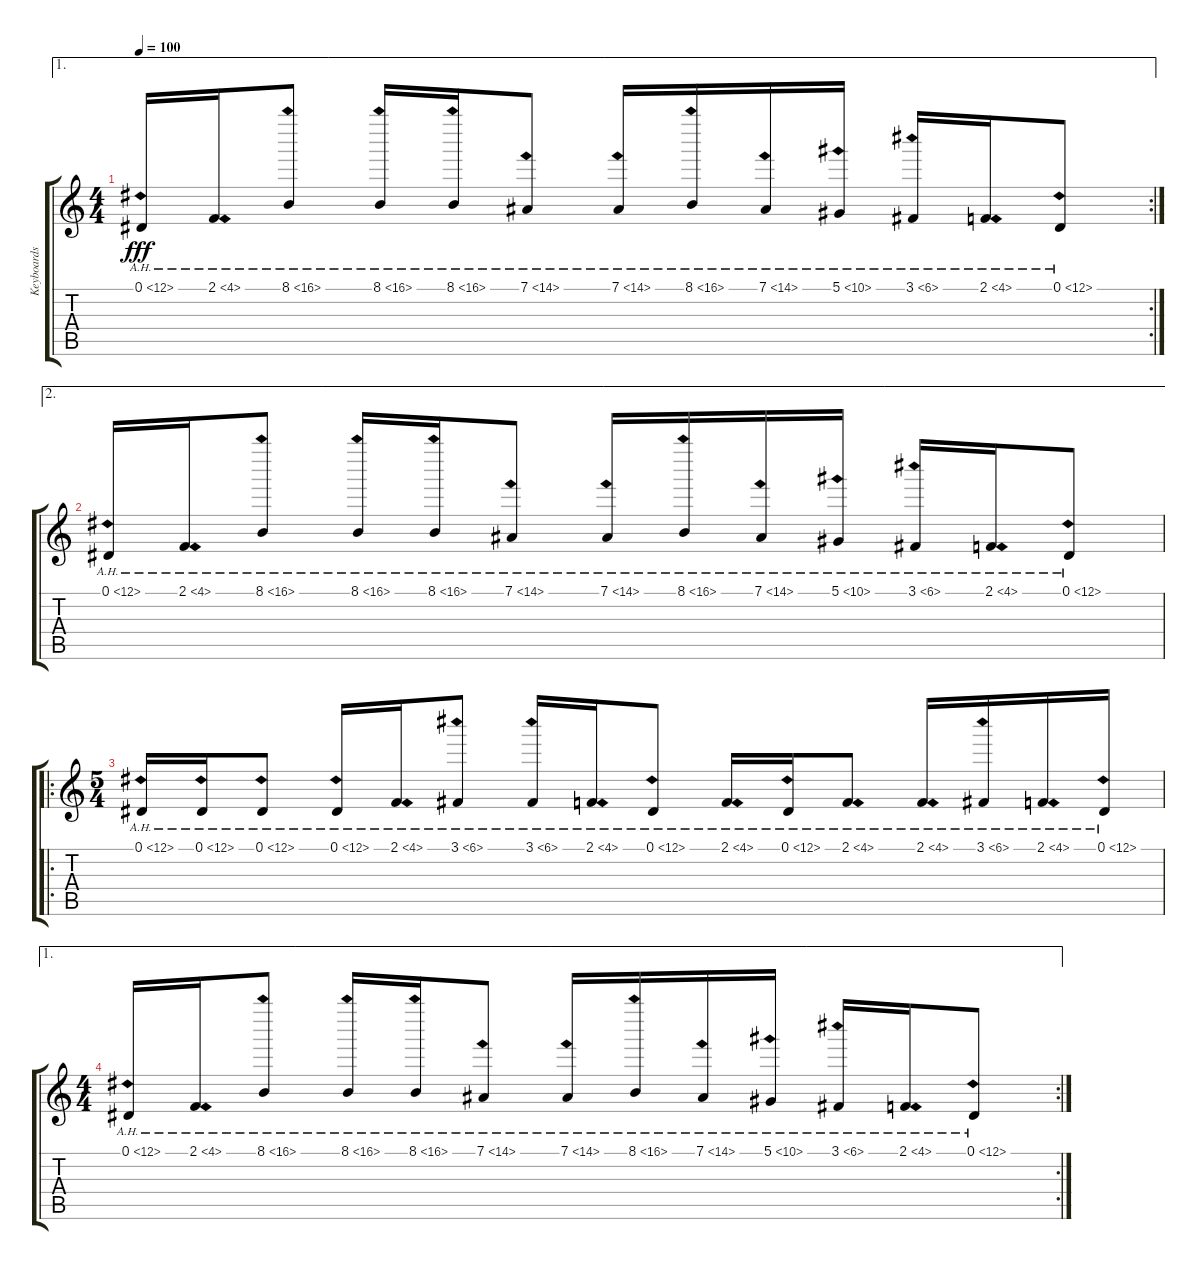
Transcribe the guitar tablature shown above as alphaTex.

\track ("Keyboards 2" "Keyboards ") {instrument musicbox}
\staff {score tabs}
\tuning (Eb4 Bb3 Gb3 Db3 Ab2 Eb2) {hide}
\ae 1
\rc 2
\ts (4 4)
\tempo 100
\clef g2
\ks c
0.1{ah 12}.16{dy fff} 2.1{ah 2}.16 8.1{ah 8}.8 8.1{ah 8}.16 8.1{ah 8}.16 7.1{ah 7}.8 7.1{ah 7}.16 8.1{ah 8}.16 7.1{ah 7}.16 5.1{ah 5}.16 3.1{ah 3}.16 2.1{ah 2}.16 0.1{ah 12}.8 |
\ae 2
0.1{ah 12}.16 2.1{ah 2}.16 8.1{ah 8}.8 8.1{ah 8}.16 8.1{ah 8}.16 7.1{ah 7}.8 7.1{ah 7}.16 8.1{ah 8}.16 7.1{ah 7}.16 5.1{ah 5}.16 3.1{ah 3}.16 2.1{ah 2}.16 0.1{ah 12}.8 |
\ro
\ts (5 4)
0.1{ah 12}.16{instrument musicbox} 0.1{ah 12}.16 0.1{ah 12}.8 0.1{ah 12}.16 2.1{ah 2}.16 3.1{ah 3}.8 3.1{ah 3}.16 2.1{ah 2}.16 0.1{ah 12}.8 2.1{ah 2}.16 0.1{ah 12}.16 2.1{ah 2}.8 2.1{ah 2}.16 3.1{ah 3}.16 2.1{ah 2}.16 0.1{ah 12}.16 |
\ae 1
\rc 2
\ts (4 4)
0.1{ah 12}.16 2.1{ah 2}.16 8.1{ah 8}.8 8.1{ah 8}.16 8.1{ah 8}.16 7.1{ah 7}.8 7.1{ah 7}.16 8.1{ah 8}.16 7.1{ah 7}.16 5.1{ah 5}.16 3.1{ah 3}.16 2.1{ah 2}.16 0.1{ah 12}.8
